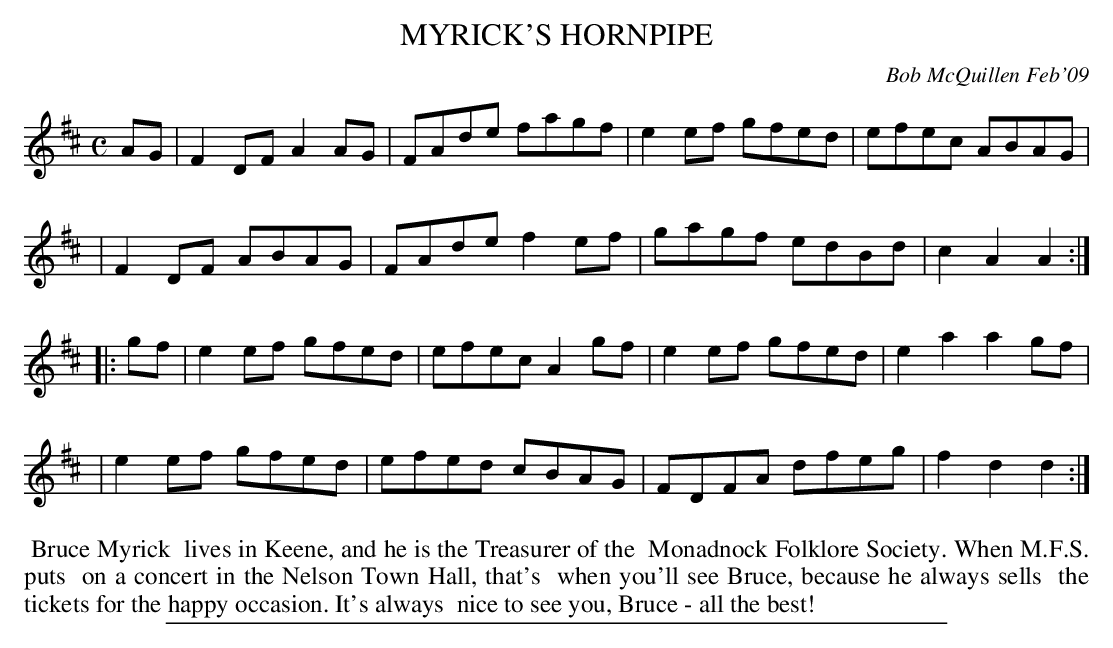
X:1
T: MYRICK'S HORNPIPE
C: Bob McQuillen Feb'09
M: C
L: 1/8
K: D
AG \
| F2DF A2AG | FAde fagf | e2ef gfed | efec ABAG |
| F2DF ABAG | FAde f2ef | gagf edBd | c2A2 A2 :|
|: gf \
| e2ef gfed | efec A2gf | e2ef gfed | e2a2 a2gf |
| e2ef gfed | efed cBAG | FDFA dfeg | f2d2 d2 :|
